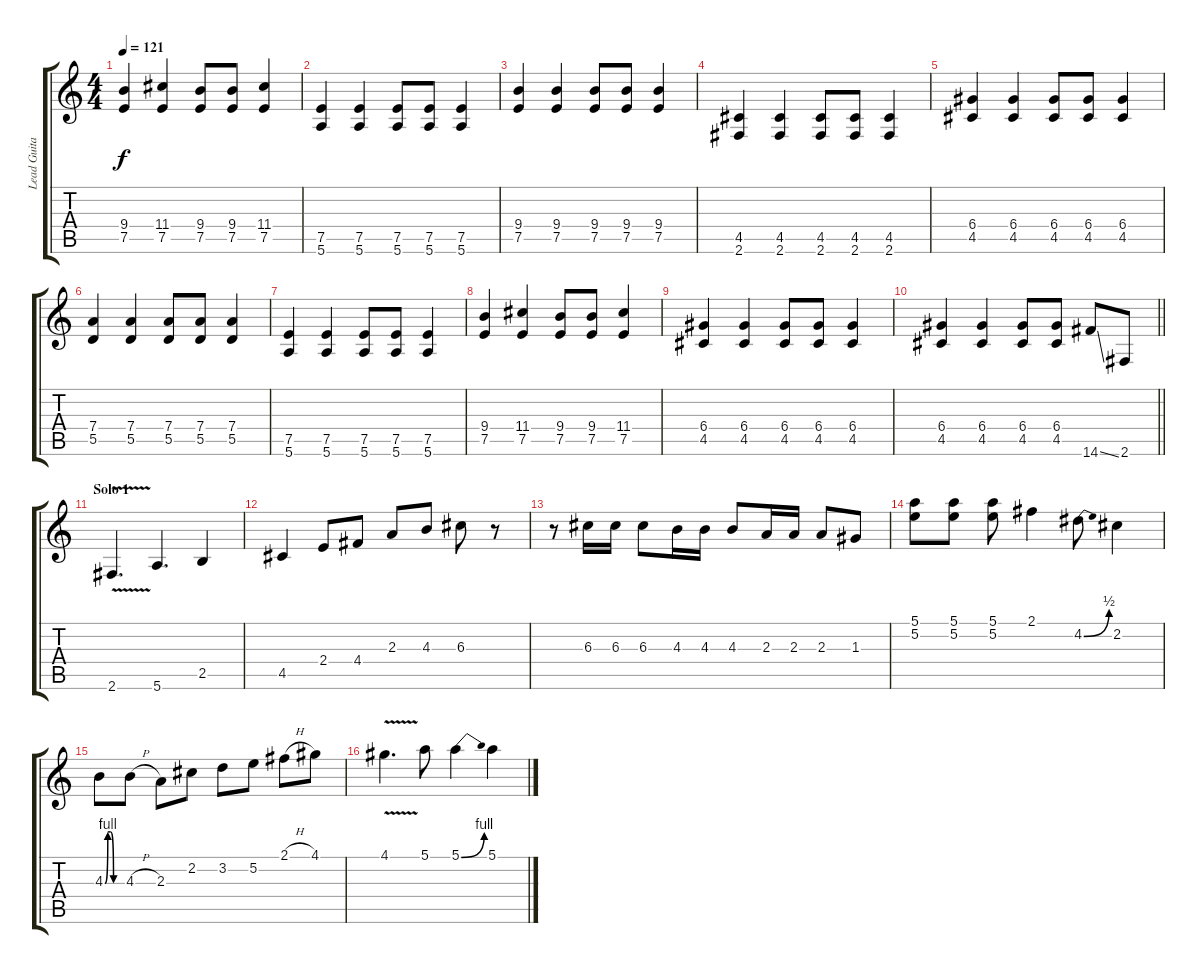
\track ("Lead Guitar" "Lead Guita") {instrument overdrivenguitar}
\staff {score tabs}
\tuning (E4 B3 G3 D3 A2 E2) {hide}
\ts (4 4)
\tempo 121
\clef g2
\ks c
(9.4 7.5).4{dy f} (11.4 7.5).4 (9.4 7.5).8 (9.4 7.5).8 (11.4 7.5).4 |
(7.5 5.6).4 (7.5 5.6).4 (7.5 5.6).8 (7.5 5.6).8 (7.5 5.6).4 |
(9.4 7.5).4 (9.4 7.5).4 (9.4 7.5).8 (9.4 7.5).8 (9.4 7.5).4 |
(4.5 2.6).4 (4.5 2.6).4 (4.5 2.6).8 (4.5 2.6).8 (4.5 2.6).4 |
(6.4 4.5).4 (6.4 4.5).4 (6.4 4.5).8 (6.4 4.5).8 (6.4 4.5).4 |
(7.4 5.5).4 (7.4 5.5).4 (7.4 5.5).8 (7.4 5.5).8 (7.4 5.5).4 |
(7.5 5.6).4 (7.5 5.6).4 (7.5 5.6).8 (7.5 5.6).8 (7.5 5.6).4 |
(9.4 7.5).4 (11.4 7.5).4 (9.4 7.5).8 (9.4 7.5).8 (11.4 7.5).4 |
(6.4 4.5).4 (6.4 4.5).4 (6.4 4.5).8 (6.4 4.5).8 (6.4 4.5).4 |
\barLineRight lightlight
(6.4 4.5).4 (6.4 4.5).4 (6.4 4.5).8 (6.4 4.5).8 14.6{ss}.8 2.6.8 |
\section ("" "Solo 1")
2.6{v}.4{d} 5.6.4{d} 2.5.4 |
4.5.4 2.4.8 4.4.8 2.3.8 4.3.8 6.3.8 r.8 |
r.8 6.3.16 6.3.16 6.3.8 4.3.16 4.3.16 4.3.8 2.3.16 2.3.16 2.3.8 1.3.8 |
(5.1 5.2).8 (5.1 5.2).8 (5.1 5.2).8 2.1.4 4.2{be (bend 0 0 60 2)}.8 2.2.4 |
4.3{be (custom 0 0 10 4 20 4 30 0 60 0)}.8 4.3{h}.8 2.3.8 2.2.8 3.2.8 5.2.8 2.1{h}.8 4.1.8 |
4.1{v}.4{d} 5.1.8 5.1{be (bend 0 0 60 4)}.4 5.1.4
